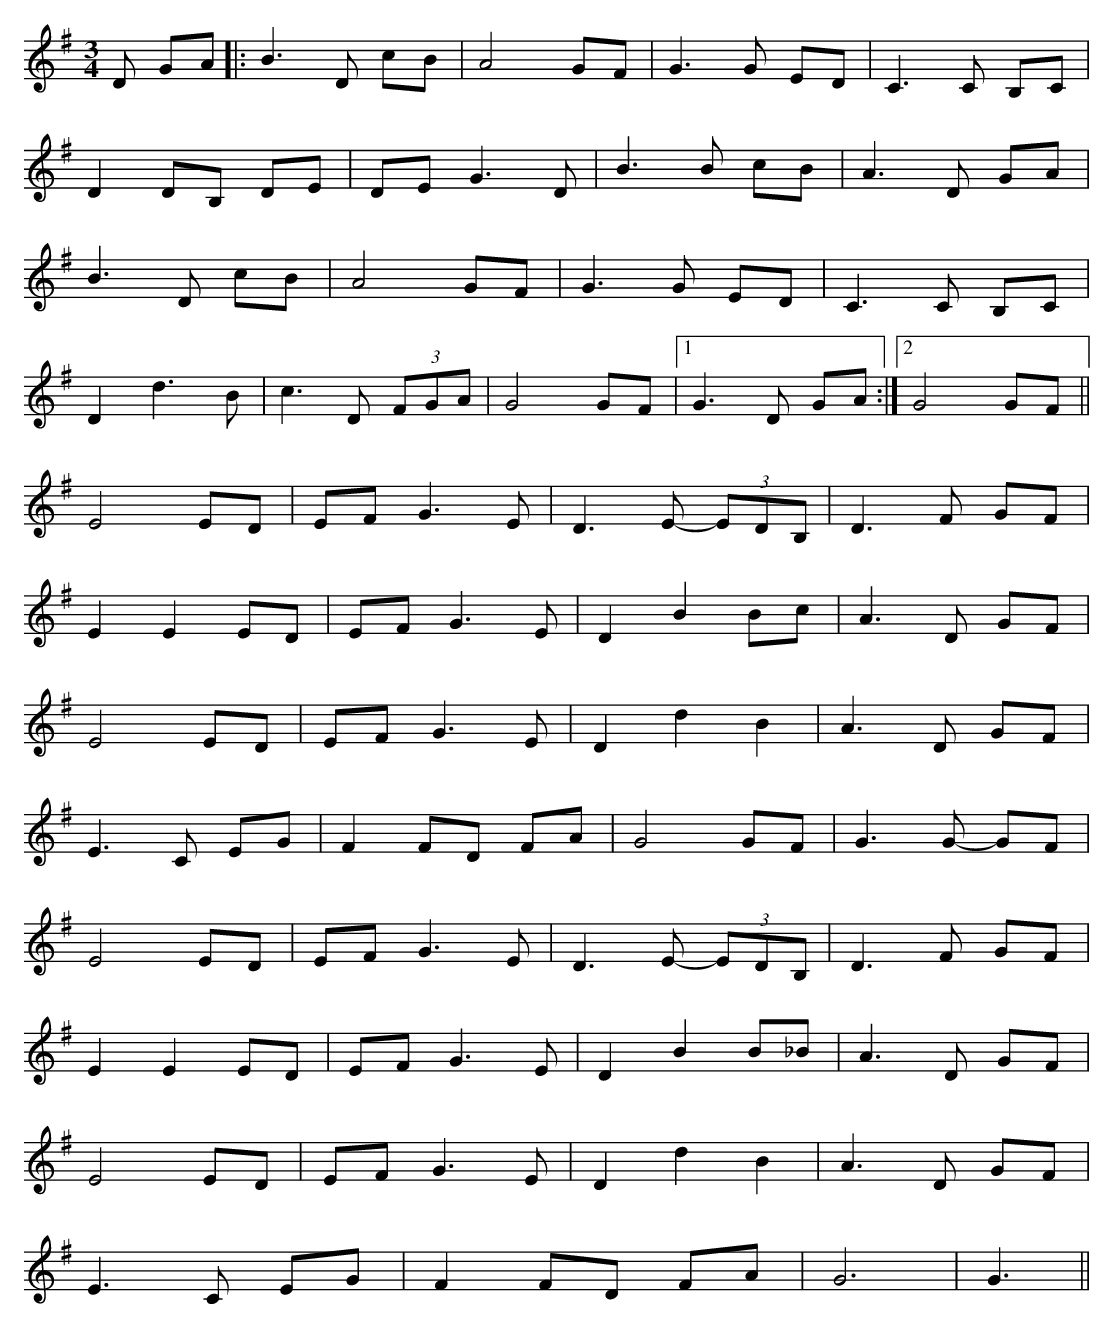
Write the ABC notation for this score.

X:1
M:3/4
K:G
D GA|:B3D cB|A4 GF|G3G ED|C3C B,C|
D2 DB, DE|DE G3D|B3B cB|A3D GA|
B3D cB|A4 GF|G3G ED|C3C B,C|
D2 d3B|c3D (3FGA|G4 GF|1 G3D GA:|2 G4 GF||
E4 ED|EF G3E|D3E- (3EDB,|D3F GF|
E2 E2 ED|EF G3E|D2 B2 Bc|A3D GF|
E4 ED|EF G3E|D2 d2 B2|A3D GF|
E3C EG|F2 FD FA|G4 GF|G3G- GF|
E4 ED|EF G3E|D3E- (3EDB,|D3F GF|
E2 E2 ED|EF G3E|D2 B2 B_B|A3D GF|
E4 ED|EF G3E|D2 d2 B2|A3D GF|
E3C EG|F2 FD FA|G6|G3||
